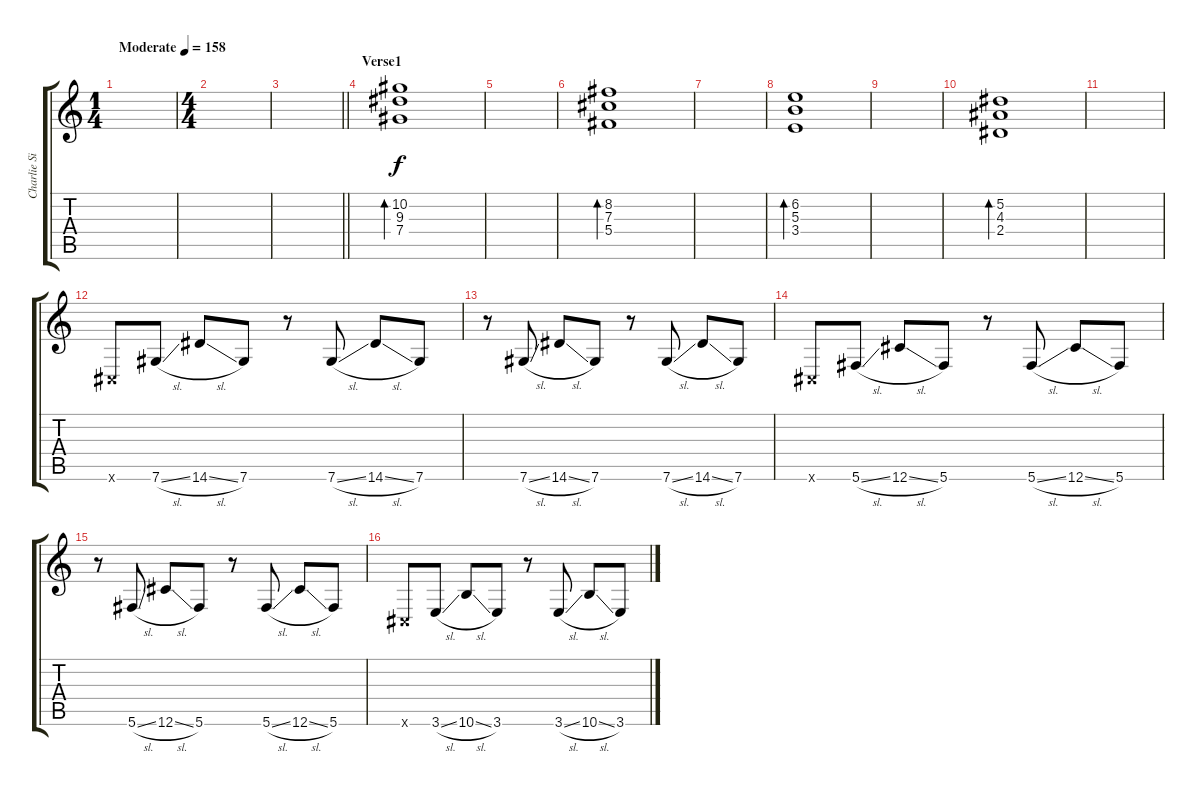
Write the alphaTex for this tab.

\track ("Charlie Simpson" "Charlie Si") {instrument electricguitarjazz}
\staff {score tabs}
\tuning (Eb4 Bb3 Gb3 Db3 Ab2 Db2) {hide}
\ts (1 4)
\tempo (158 "Moderate")
\clef g2
\ks c
|
\ts (4 4)
|
\barLineRight lightlight
|
\section ("" "Verse1")
(10.2 9.3 7.4).1{bd 480} |
|
(8.2 7.3 5.4).1{bd 480} |
|
(6.2 5.3 3.4).1{bd 480} |
|
(5.2 4.3 2.4).1{bd 480} |
|
0.6{x}.8{instrument distortionguitar} 7.6{sl}.8 14.6{sl}.8 7.6.8 r.8 7.6{sl}.8 14.6{sl}.8 7.6.8 |
r.8 7.6{sl}.8 14.6{sl}.8 7.6.8 r.8 7.6{sl}.8 14.6{sl}.8 7.6.8 |
0.6{x}.8 5.6{sl}.8 12.6{sl}.8 5.6.8 r.8 5.6{sl}.8 12.6{sl}.8 5.6.8 |
r.8 5.6{sl}.8 12.6{sl}.8 5.6.8 r.8 5.6{sl}.8 12.6{sl}.8 5.6.8 |
0.6{x}.8 3.6{sl}.8 10.6{sl}.8 3.6.8 r.8 3.6{sl}.8 10.6{sl}.8 3.6.8
